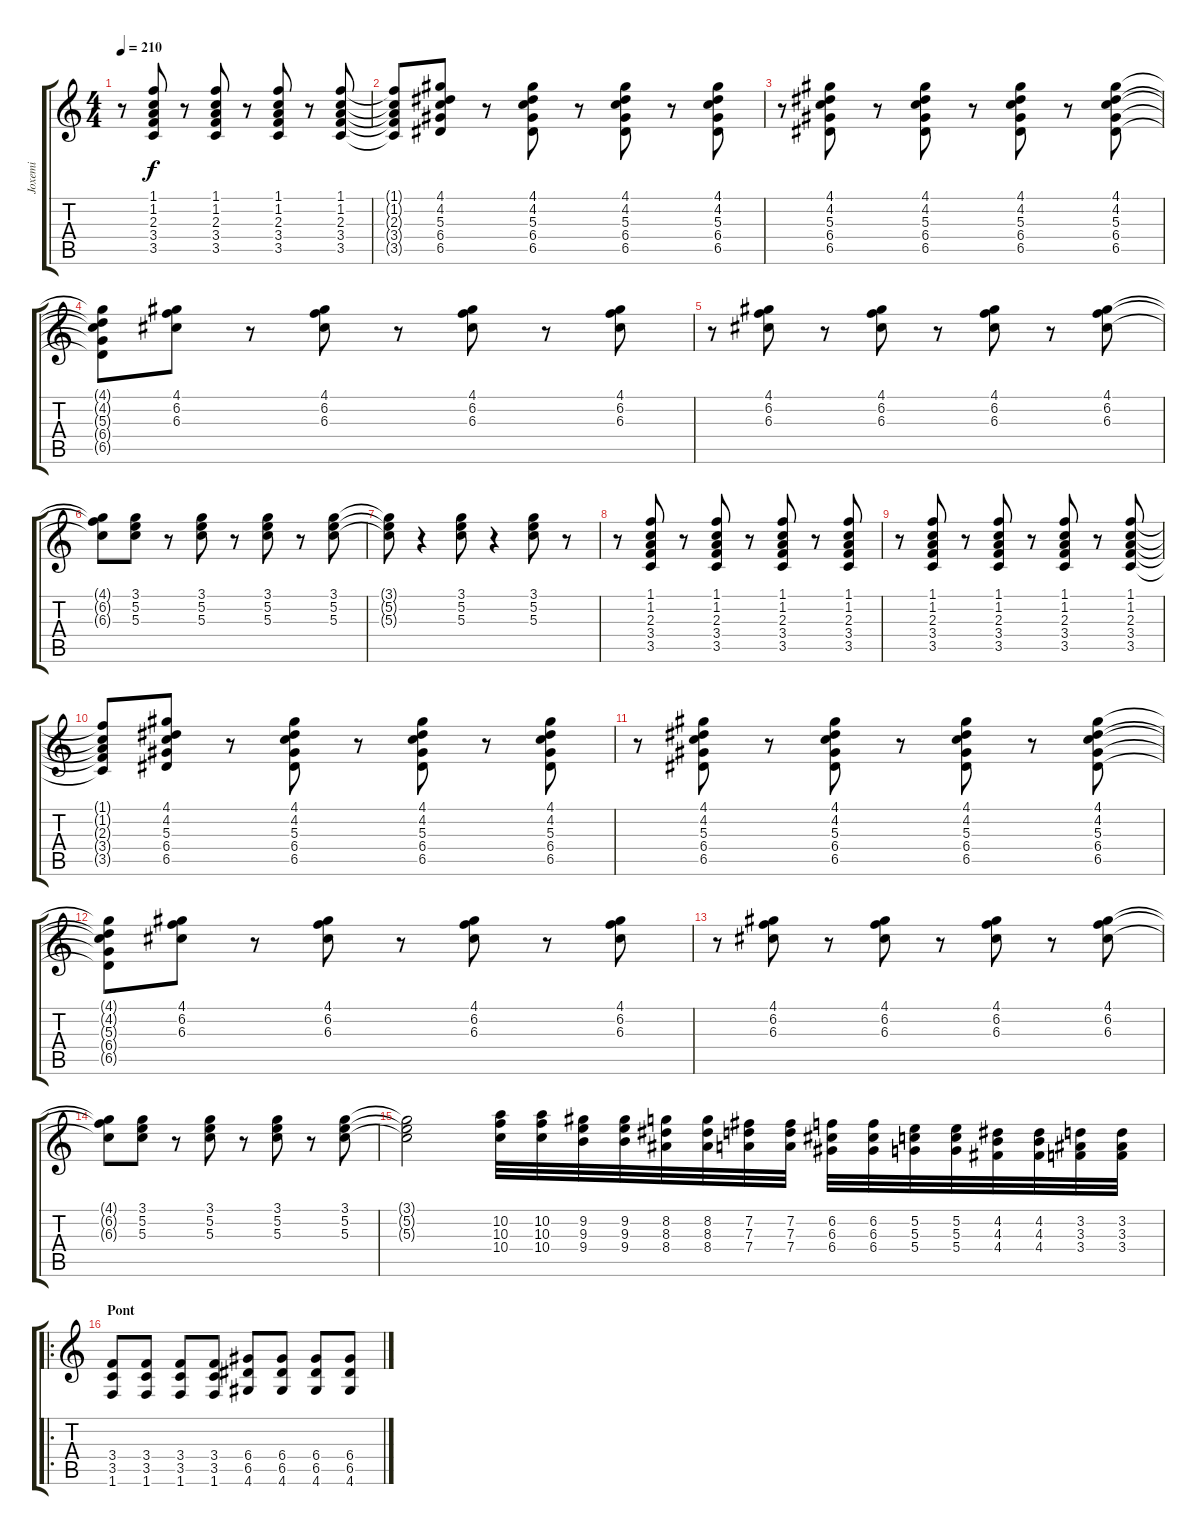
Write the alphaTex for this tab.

\track ("Joxemi" "Joxemi") {instrument distortionguitar}
\staff {score tabs}
\tuning (E4 B3 G3 D3 A2 E2) {hide}
\ts (4 4)
\tempo 210
\clef g2
\ks c
r.8{dy f} (1.1 1.2 2.3 3.4 3.5).8 r.8 (1.1 1.2 2.3 3.4 3.5).8 r.8 (1.1 1.2 2.3 3.4 3.5).8 r.8 (1.1 1.2 2.3 3.4 3.5).8 |
(1.1{t} 1.2{t} 2.3{t} 3.4{t} 3.5{t}).8 (4.1 4.2 5.3 6.4 6.5).8 r.8 (4.1 4.2 5.3 6.4 6.5).8 r.8 (4.1 4.2 5.3 6.4 6.5).8 r.8 (4.1 4.2 5.3 6.4 6.5).8 |
r.8 (4.1 4.2 5.3 6.4 6.5).8 r.8 (4.1 4.2 5.3 6.4 6.5).8 r.8 (4.1 4.2 5.3 6.4 6.5).8 r.8 (4.1 4.2 5.3 6.4 6.5).8 |
(4.1{t} 4.2{t} 5.3{t} 6.4{t} 6.5{t}).8 (4.1 6.2 6.3).8 r.8 (4.1 6.2 6.3).8 r.8 (4.1 6.2 6.3).8 r.8 (4.1 6.2 6.3).8 |
r.8 (4.1 6.2 6.3).8 r.8 (4.1 6.2 6.3).8 r.8 (4.1 6.2 6.3).8 r.8 (4.1 6.2 6.3).8 |
(4.1{t} 6.2{t} 6.3{t}).8 (3.1 5.2 5.3).8 r.8 (3.1 5.2 5.3).8 r.8 (3.1 5.2 5.3).8 r.8 (3.1 5.2 5.3).8 |
(3.1{t} 5.2{t} 5.3{t}).8 r.4 (3.1 5.2 5.3).8 r.4 (3.1 5.2 5.3).8 r.8 |
r.8 (1.1 1.2 2.3 3.4 3.5).8 r.8 (1.1 1.2 2.3 3.4 3.5).8 r.8 (1.1 1.2 2.3 3.4 3.5).8 r.8 (1.1 1.2 2.3 3.4 3.5).8 |
r.8 (1.1 1.2 2.3 3.4 3.5).8 r.8 (1.1 1.2 2.3 3.4 3.5).8 r.8 (1.1 1.2 2.3 3.4 3.5).8 r.8 (1.1 1.2 2.3 3.4 3.5).8 |
(1.1{t} 1.2{t} 2.3{t} 3.4{t} 3.5{t}).8 (4.1 4.2 5.3 6.4 6.5).8 r.8 (4.1 4.2 5.3 6.4 6.5).8 r.8 (4.1 4.2 5.3 6.4 6.5).8 r.8 (4.1 4.2 5.3 6.4 6.5).8 |
r.8 (4.1 4.2 5.3 6.4 6.5).8 r.8 (4.1 4.2 5.3 6.4 6.5).8 r.8 (4.1 4.2 5.3 6.4 6.5).8 r.8 (4.1 4.2 5.3 6.4 6.5).8 |
(4.1{t} 4.2{t} 5.3{t} 6.4{t} 6.5{t}).8 (4.1 6.2 6.3).8 r.8 (4.1 6.2 6.3).8 r.8 (4.1 6.2 6.3).8 r.8 (4.1 6.2 6.3).8 |
r.8 (4.1 6.2 6.3).8 r.8 (4.1 6.2 6.3).8 r.8 (4.1 6.2 6.3).8 r.8 (4.1 6.2 6.3).8 |
(4.1{t} 6.2{t} 6.3{t}).8 (3.1 5.2 5.3).8 r.8 (3.1 5.2 5.3).8 r.8 (3.1 5.2 5.3).8 r.8 (3.1 5.2 5.3).8 |
(3.1{t} 5.2{t} 5.3{t}).2 (10.2 10.3 10.4).32{volume 12 instrument distortionguitar} (10.2 10.3 10.4).32 (9.2 9.3 9.4).32 (9.2 9.3 9.4).32 (8.2 8.3 8.4).32 (8.2 8.3 8.4).32 (7.2 7.3 7.4).32 (7.2 7.3 7.4).32 (6.2 6.3 6.4).32 (6.2 6.3 6.4).32 (5.2 5.3 5.4).32 (5.2 5.3 5.4).32 (4.2 4.3 4.4).32 (4.2 4.3 4.4).32 (3.2 3.3 3.4).32 (3.2 3.3 3.4).32 |
\ro
\section ("" "Pont")
(3.4 3.5 1.6).8{volume 7 instrument distortionguitar} (3.4 3.5 1.6).8 (3.4 3.5 1.6).8 (3.4 3.5 1.6).8 (6.4 6.5 4.6).8 (6.4 6.5 4.6).8 (6.4 6.5 4.6).8 (6.4 6.5 4.6).8
